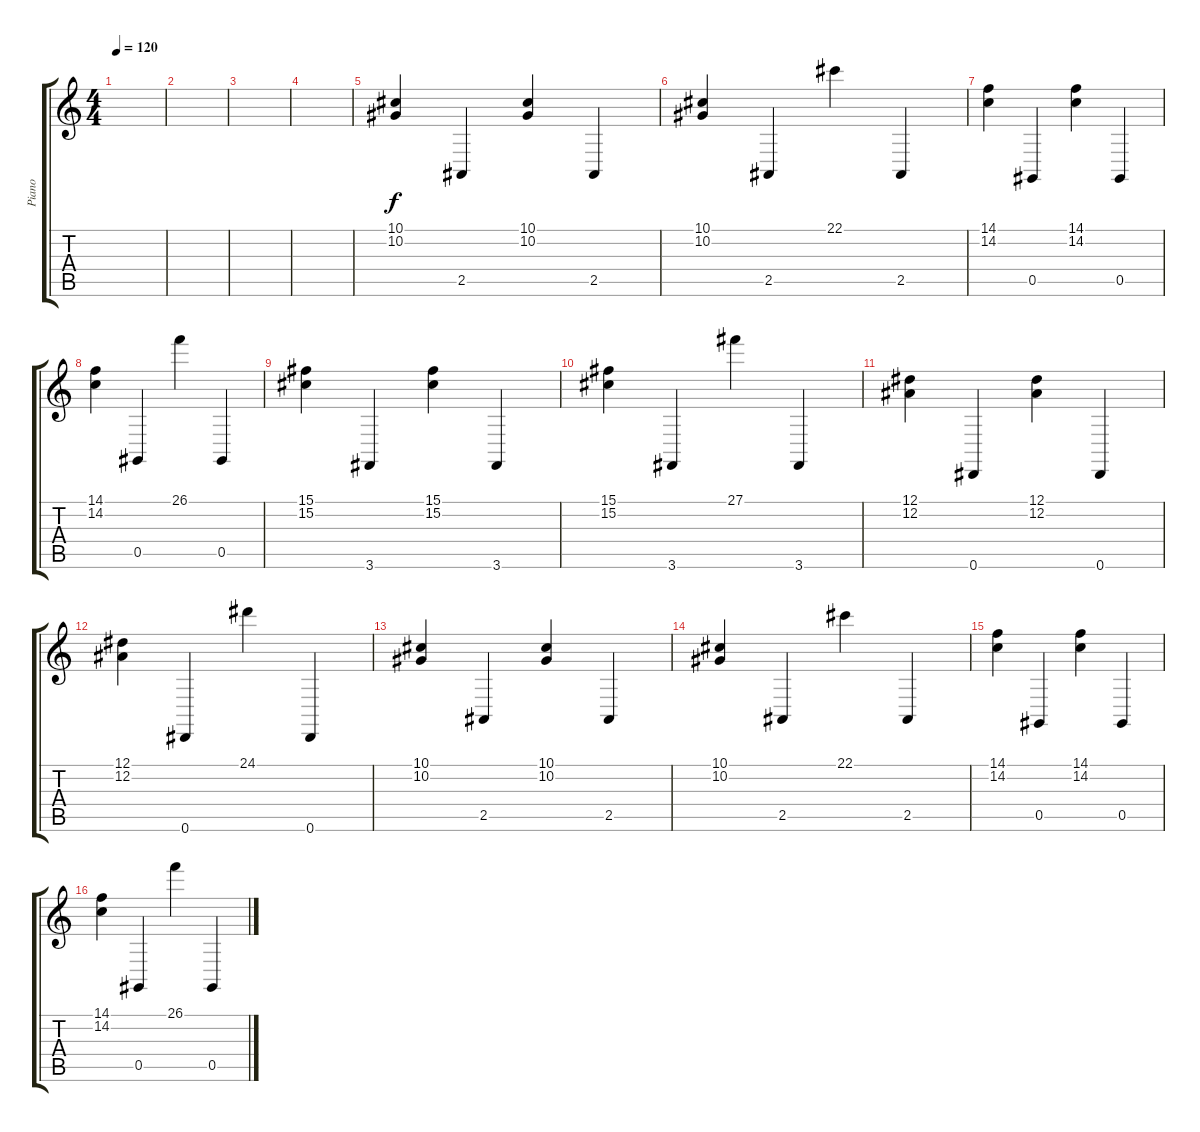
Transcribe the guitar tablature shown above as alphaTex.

\track ("Piano" "Piano") {instrument acousticgrandpiano}
\staff {score tabs}
\tuning (Eb4 Bb3 Gb3 Db3 Ab2 Eb2) {hide}
\ts (4 4)
\tempo 120
\clef g2
\ks c
|
|
|
|
(10.1 10.2).4 2.5.4 (10.1 10.2).4 2.5.4 |
(10.1 10.2).4 2.5.4 22.1.4 2.5.4 |
(14.1 14.2).4 0.5.4 (14.1 14.2).4 0.5.4 |
(14.1 14.2).4 0.5.4 26.1.4 0.5.4 |
(15.1 15.2).4 3.6.4 (15.1 15.2).4 3.6.4 |
(15.1 15.2).4 3.6.4 27.1.4 3.6.4 |
(12.1 12.2).4 0.6.4 (12.1 12.2).4 0.6.4 |
(12.1 12.2).4 0.6.4 24.1.4 0.6.4 |
(10.1 10.2).4 2.5.4 (10.1 10.2).4 2.5.4 |
(10.1 10.2).4 2.5.4 22.1.4 2.5.4 |
(14.1 14.2).4 0.5.4 (14.1 14.2).4 0.5.4 |
(14.1 14.2).4 0.5.4 26.1.4 0.5.4
